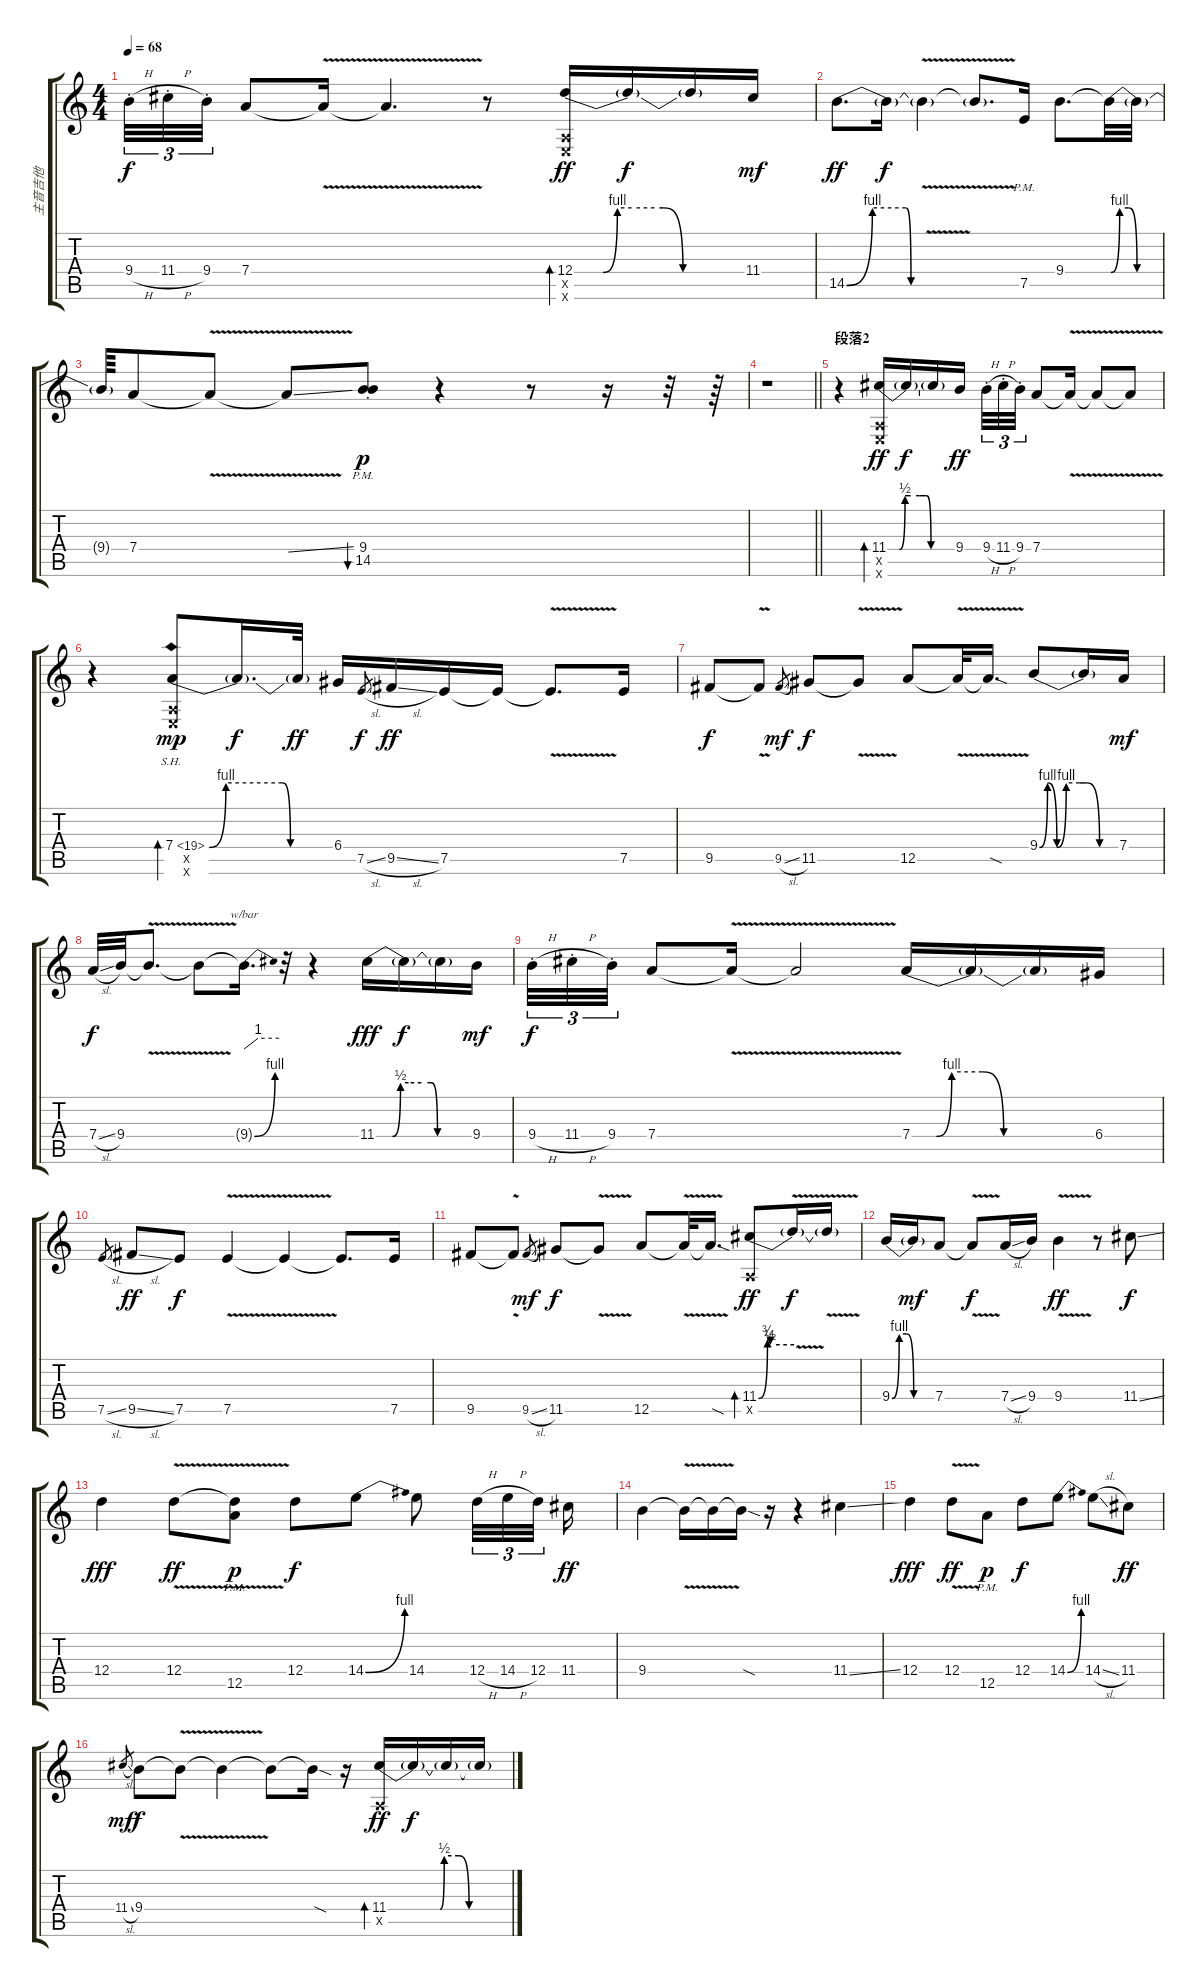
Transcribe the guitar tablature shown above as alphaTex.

\track ("主音吉他" "主音吉他") {instrument overdrivenguitar}
\staff {score tabs}
\tuning (E4 B3 G3 D3 A2 E2) {hide}
\ts (4 4)
\tempo 68
\clef g2
\ks c
9.4{h st}.32{tu (3 2) dy f} 11.4{h st}.32{tu (3 2)} 9.4{st}.32{tu (3 2)} 7.4.8 7.4{v t}.16 7.4{v t}.4{d} r.8 (12.4{be (custom 0 0 10 0 15 4 20 4 28 4 31 4 38 0 50 0 60 0)} 0.5{x} 0.6{x}).16{bd 120 dy ff} 12.4{t}.16{dy f} 12.4{t}.16 11.4.16{dy mf} |
14.5{be (custom 0 0 20 4 46 4 50 0 60 0)}.8{d dy ff} 14.5{t}.16{dy f} 14.5{v t}.4 14.5{t}.8{d} 7.5{pm}.16 9.4.8{d} 9.4{be (custom 0 0 10 4 20 4 30 0 60 0) t}.32 9.4{t}.32 |
9.4{t}.64 7.4.8 7.4{v t}.8 7.4{v ss t}.8 (9.4{st} 14.5{pm}).8{bu 60 dy p} r.4 r.8 r.16 r.32 r.64 |
\barLineRight lightlight
r.1 |
\section ("" "段落2")
r.4 (11.4{be (custom 0 0 10 0 15 2 20 2 28 2 34 2 38 0 50 0 60 0)} 0.5{x} 0.6{x}).16{bd 120 dy ff} 11.4{t}.16{dy f} 11.4{t}.16 9.4.16{dy ff} 9.4{h st}.32{tu (3 2)} 11.4{h st}.32{tu (3 2)} 9.4{st}.32{tu (3 2)} 7.4.8 7.4{v t}.16 7.4{v t}.8 7.4{t}.8 |
r.4 (7.4{be (custom 0 0 8 4 35 4 39 0 46 0 60 0) sh 12} 0.5{x} 0.6{x}).8{bd 60 dy mp} 7.4{t}.16{d dy f} 7.4{t}.32{dy ff} 6.4.16 7.5{sl}.8{gr dy f} 9.5{sl}.16{dy ff} 7.5.16 7.5{t}.16 7.5{v t}.8{d} 7.5.16 |
9.5.8{dy f} 9.5{v t}.8 9.5{sl}.8{gr dy mf} 11.5.8{dy f} 11.5{v t}.8 12.5.8 12.5{v t}.32 12.5{sod t}.16{d} 9.4{be (custom 0 0 6 4 13 0 20 4 30 4 35 4 45 0 60 0)}.8 9.4{t}.16 7.4.16{dy mf} |
7.4{sl}.32{dy f} 9.4.32 9.4{v t}.8{d} 9.4{t}.8 9.4{be (bend 0 0 60 4) t}.16{d tbe (custom default 0 0 24 4 60 4)} r.32 r.4 11.4{be (custom 0 0 10 0 15 2 20 2 28 2 34 2 38 0 50 0 60 0)}.16{dy fff} 11.4{t}.16{dy f} 11.4{t}.16 9.4.16{dy mf} |
9.4{h st}.32{tu (3 2) dy f} 11.4{h st}.32{tu (3 2)} 9.4{st}.32{tu (3 2)} 7.4.8 7.4{v t}.16 7.4{v t}.2 7.4{be (custom 0 0 8 0 13 4 23 4 30 0 60 0)}.16 7.4{t}.16 7.4{t}.16 6.4.16 |
7.5{sl}.8{gr} 9.5{sl}.8{dy ff} 7.5.8{dy f} 7.5{v}.4 7.5{t}.4 7.5{t}.8{d} 7.5.16 |
9.5.8 9.5{v t}.8 9.5{sl}.8{gr dy mf} 11.5.8{dy f} 11.5{v t}.8 12.5.8 12.5{v t}.32 12.5{sod t}.16{d} (11.4{be (custom 0 0 15 3 20 2 60 2)} 0.5{x}).8{bd 60 dy ff} 11.4{v t}.16{dy f} 11.4{t}.16 |
9.4{be (custom 0 0 10 4 20 4 30 0 60 0)}.16 9.4{t}.16{dy mf} 7.4.8 7.4{v t}.8{dy f} 7.4{sl}.16 9.4.16 9.4{v}.4{dy ff} r.8 11.4{ss}.8{dy f} |
12.4.4{dy fff} 12.4{v}.8{dy ff} (12.4{t} 12.5{pm}).8{dy p} 12.4.8{dy f} 14.4{be (bend 0 0 60 4)}.8 14.4.8 12.4{h}.32{tu (3 2)} 14.4{h}.32{tu (3 2)} 12.4.32{tu (3 2) beam splitsecondary} 11.4.16{dy ff} |
9.4.4 9.4{v t}.16 9.4{t}.16 9.4{sod t}.16 r.16 r.4 11.4{ss}.4 |
12.4.4{dy fff} 12.4{v}.8{dy ff} 12.5{pm}.8{dy p} 12.4.8{dy f} 14.4{be (bend 0 0 60 4)}.8 14.4{sl}.8 11.4.8{dy ff} |
11.4{sl}.8{gr dy mf} 9.4.8{dy f} 9.4{v t}.8 9.4{t}.4 9.4{t}.8 9.4{sod t}.16 r.16 (11.4{be (custom 0 0 25 0 27 2 34 2 39 0 43 0 60 0)} 0.5{x}).16{bd 120 dy ff} 11.4{t}.16{dy f} 11.4{t}.16 11.4{t}.16
